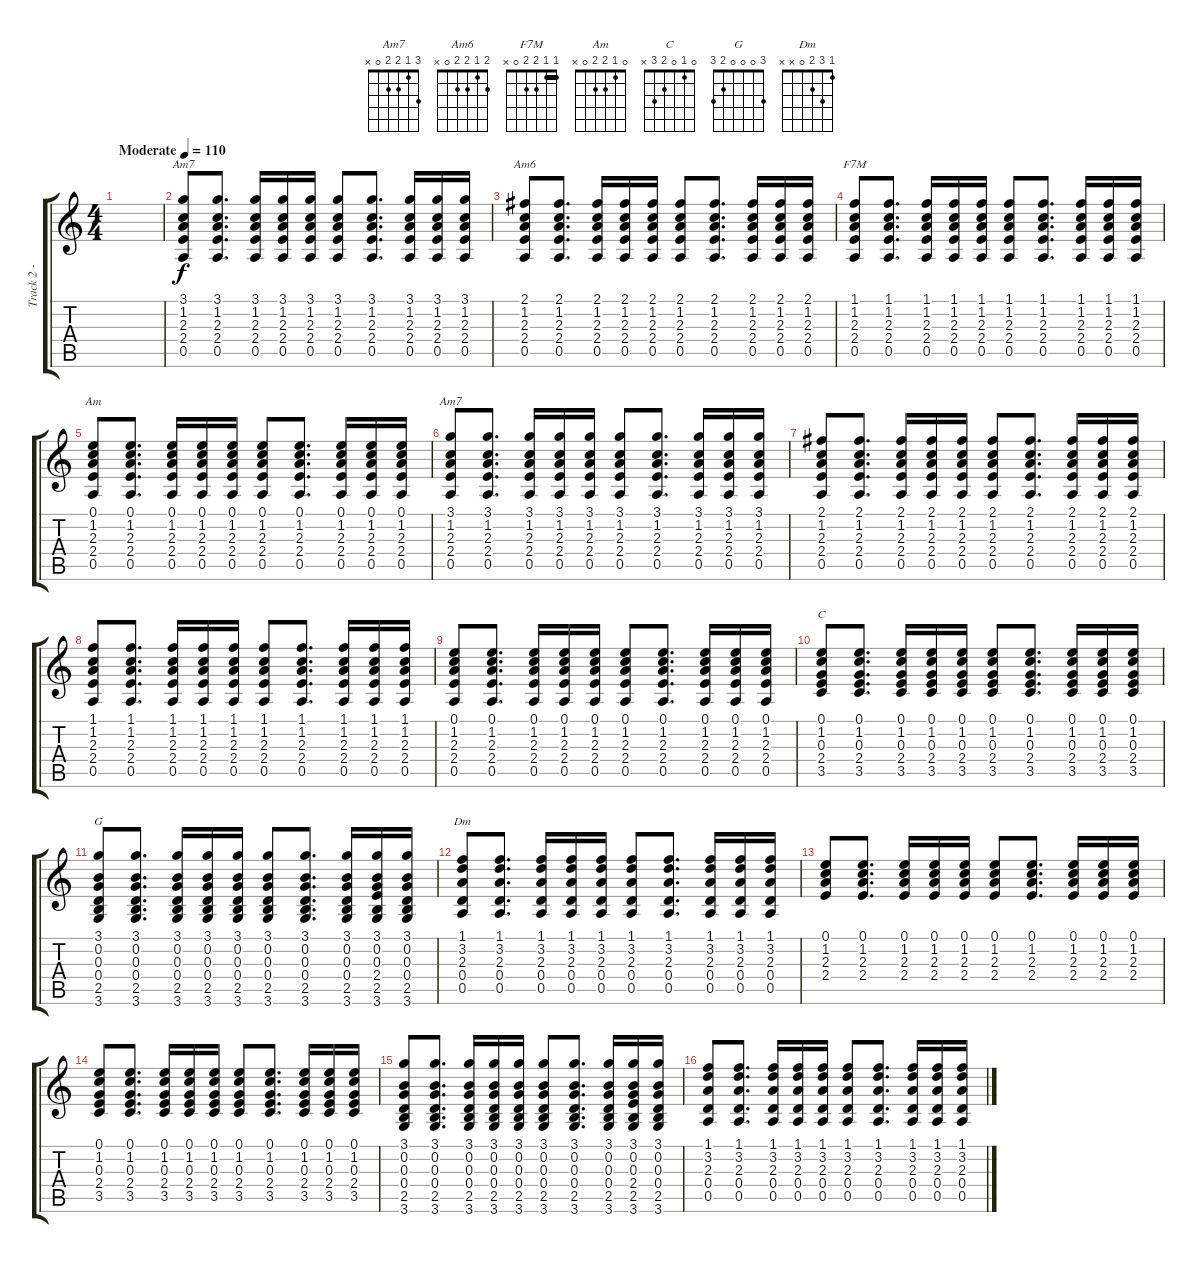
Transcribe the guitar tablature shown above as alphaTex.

\track ("Track 2 - Guitar" "Track 2 - ") {instrument acousticguitarsteel}
\staff {score tabs}
\tuning (E4 B3 G3 D3 A2 E2) {hide}
\chord ("Am7" 3 1 2 2 x x)
\chord ("Am6" 2 1 2 2 0 x)
\chord ("F7M" 1 1 2 2 0 x) {barre 1}
\chord ("Am" 0 1 2 2 0 x)
\chord ("Am7" 3 1 2 2 0 x)
\chord ("C" 0 1 0 2 3 x)
\chord ("G" 3 0 0 0 2 3)
\chord ("Dm" 1 3 2 0 x x)
\ts (4 4)
\tempo (110 "Moderate")
\clef g2
\ks c
|
(3.1 1.2 2.3 2.4 0.5).8{ch "Am7"} (3.1 1.2 2.3 2.4 0.5).8{d} (3.1 1.2 2.3 2.4 0.5).16 (3.1 1.2 2.3 2.4 0.5).16 (3.1 1.2 2.3 2.4 0.5).16 (3.1 1.2 2.3 2.4 0.5).8 (3.1 1.2 2.3 2.4 0.5).8{d} (3.1 1.2 2.3 2.4 0.5).16 (3.1 1.2 2.3 2.4 0.5).16 (3.1 1.2 2.3 2.4 0.5).16 |
(2.1 1.2 2.3 2.4 0.5).8{ch "Am6"} (2.1 1.2 2.3 2.4 0.5).8{d} (2.1 1.2 2.3 2.4 0.5).16 (2.1 1.2 2.3 2.4 0.5).16 (2.1 1.2 2.3 2.4 0.5).16 (2.1 1.2 2.3 2.4 0.5).8 (2.1 1.2 2.3 2.4 0.5).8{d} (2.1 1.2 2.3 2.4 0.5).16 (2.1 1.2 2.3 2.4 0.5).16 (2.1 1.2 2.3 2.4 0.5).16 |
(1.1 1.2 2.3 2.4 0.5).8{ch "F7M"} (1.1 1.2 2.3 2.4 0.5).8{d} (1.1 1.2 2.3 2.4 0.5).16 (1.1 1.2 2.3 2.4 0.5).16 (1.1 1.2 2.3 2.4 0.5).16 (1.1 1.2 2.3 2.4 0.5).8 (1.1 1.2 2.3 2.4 0.5).8{d} (1.1 1.2 2.3 2.4 0.5).16 (1.1 1.2 2.3 2.4 0.5).16 (1.1 1.2 2.3 2.4 0.5).16 |
(0.1 1.2 2.3 2.4 0.5).8{ch "Am"} (0.1 1.2 2.3 2.4 0.5).8{d} (0.1 1.2 2.3 2.4 0.5).16 (0.1 1.2 2.3 2.4 0.5).16 (0.1 1.2 2.3 2.4 0.5).16 (0.1 1.2 2.3 2.4 0.5).8 (0.1 1.2 2.3 2.4 0.5).8{d} (0.1 1.2 2.3 2.4 0.5).16 (0.1 1.2 2.3 2.4 0.5).16 (0.1 1.2 2.3 2.4 0.5).16 |
(3.1 1.2 2.3 2.4 0.5).8{ch "Am7"} (3.1 1.2 2.3 2.4 0.5).8{d} (3.1 1.2 2.3 2.4 0.5).16 (3.1 1.2 2.3 2.4 0.5).16 (3.1 1.2 2.3 2.4 0.5).16 (3.1 1.2 2.3 2.4 0.5).8 (3.1 1.2 2.3 2.4 0.5).8{d} (3.1 1.2 2.3 2.4 0.5).16 (3.1 1.2 2.3 2.4 0.5).16 (3.1 1.2 2.3 2.4 0.5).16 |
(2.1 1.2 2.3 2.4 0.5).8 (2.1 1.2 2.3 2.4 0.5).8{d} (2.1 1.2 2.3 2.4 0.5).16 (2.1 1.2 2.3 2.4 0.5).16 (2.1 1.2 2.3 2.4 0.5).16 (2.1 1.2 2.3 2.4 0.5).8 (2.1 1.2 2.3 2.4 0.5).8{d} (2.1 1.2 2.3 2.4 0.5).16 (2.1 1.2 2.3 2.4 0.5).16 (2.1 1.2 2.3 2.4 0.5).16 |
(1.1 1.2 2.3 2.4 0.5).8 (1.1 1.2 2.3 2.4 0.5).8{d} (1.1 1.2 2.3 2.4 0.5).16 (1.1 1.2 2.3 2.4 0.5).16 (1.1 1.2 2.3 2.4 0.5).16 (1.1 1.2 2.3 2.4 0.5).8 (1.1 1.2 2.3 2.4 0.5).8{d} (1.1 1.2 2.3 2.4 0.5).16 (1.1 1.2 2.3 2.4 0.5).16 (1.1 1.2 2.3 2.4 0.5).16 |
(0.1 1.2 2.3 2.4 0.5).8 (0.1 1.2 2.3 2.4 0.5).8{d} (0.1 1.2 2.3 2.4 0.5).16 (0.1 1.2 2.3 2.4 0.5).16 (0.1 1.2 2.3 2.4 0.5).16 (0.1 1.2 2.3 2.4 0.5).8 (0.1 1.2 2.3 2.4 0.5).8{d} (0.1 1.2 2.3 2.4 0.5).16 (0.1 1.2 2.3 2.4 0.5).16 (0.1 1.2 2.3 2.4 0.5).16 |
(0.1 1.2 0.3 2.4 3.5).8{ch "C"} (0.1 1.2 0.3 2.4 3.5).8{d} (0.1 1.2 0.3 2.4 3.5).16 (0.1 1.2 0.3 2.4 3.5).16 (0.1 1.2 0.3 2.4 3.5).16 (0.1 1.2 0.3 2.4 3.5).8 (0.1 1.2 0.3 2.4 3.5).8{d} (0.1 1.2 0.3 2.4 3.5).16 (0.1 1.2 0.3 2.4 3.5).16 (0.1 1.2 0.3 2.4 3.5).16 |
(3.1 0.2 0.3 0.4 2.5 3.6).8{ch "G"} (3.1 0.2 0.3 0.4 2.5 3.6).8{d} (3.1 0.2 0.3 0.4 2.5 3.6).16 (3.1 0.2 0.3 0.4 2.5 3.6).16 (3.1 0.2 0.3 0.4 2.5 3.6).16 (3.1 0.2 0.3 0.4 2.5 3.6).8 (3.1 0.2 0.3 0.4 2.5 3.6).8{d} (3.1 0.2 0.3 0.4 2.5 3.6).16 (3.1 0.2 0.3 2.4 2.5 3.6).16 (3.1 0.2 0.3 0.4 2.5 3.6).16 |
(1.1 3.2 2.3 0.4 0.5).8{ch "Dm"} (1.1 3.2 2.3 0.4 0.5).8{d} (1.1 3.2 2.3 0.4 0.5).16 (1.1 3.2 2.3 0.4 0.5).16 (1.1 3.2 2.3 0.4 0.5).16 (1.1 3.2 2.3 0.4 0.5).8 (1.1 3.2 2.3 0.4 0.5).8{d} (1.1 3.2 2.3 0.4 0.5).16 (1.1 3.2 2.3 0.4 0.5).16 (1.1 3.2 2.3 0.4 0.5).16 |
(0.1 1.2 2.3 2.4).8 (0.1 1.2 2.3 2.4).8{d} (0.1 1.2 2.3 2.4).16 (0.1 1.2 2.3 2.4).16 (0.1 1.2 2.3 2.4).16 (0.1 1.2 2.3 2.4).8 (0.1 1.2 2.3 2.4).8{d} (0.1 1.2 2.3 2.4).16 (0.1 1.2 2.3 2.4).16 (0.1 1.2 2.3 2.4).16 |
(0.1 1.2 0.3 2.4 3.5).8 (0.1 1.2 0.3 2.4 3.5).8{d} (0.1 1.2 0.3 2.4 3.5).16 (0.1 1.2 0.3 2.4 3.5).16 (0.1 1.2 0.3 2.4 3.5).16 (0.1 1.2 0.3 2.4 3.5).8 (0.1 1.2 0.3 2.4 3.5).8{d} (0.1 1.2 0.3 2.4 3.5).16 (0.1 1.2 0.3 2.4 3.5).16 (0.1 1.2 0.3 2.4 3.5).16 |
(3.1 0.2 0.3 0.4 2.5 3.6).8 (3.1 0.2 0.3 0.4 2.5 3.6).8{d} (3.1 0.2 0.3 0.4 2.5 3.6).16 (3.1 0.2 0.3 0.4 2.5 3.6).16 (3.1 0.2 0.3 0.4 2.5 3.6).16 (3.1 0.2 0.3 0.4 2.5 3.6).8 (3.1 0.2 0.3 0.4 2.5 3.6).8{d} (3.1 0.2 0.3 0.4 2.5 3.6).16 (3.1 0.2 0.3 2.4 2.5 3.6).16 (3.1 0.2 0.3 0.4 2.5 3.6).16 |
(1.1 3.2 2.3 0.4 0.5).8 (1.1 3.2 2.3 0.4 0.5).8{d} (1.1 3.2 2.3 0.4 0.5).16 (1.1 3.2 2.3 0.4 0.5).16 (1.1 3.2 2.3 0.4 0.5).16 (1.1 3.2 2.3 0.4 0.5).8 (1.1 3.2 2.3 0.4 0.5).8{d} (1.1 3.2 2.3 0.4 0.5).16 (1.1 3.2 2.3 0.4 0.5).16 (1.1 3.2 2.3 0.4 0.5).16
